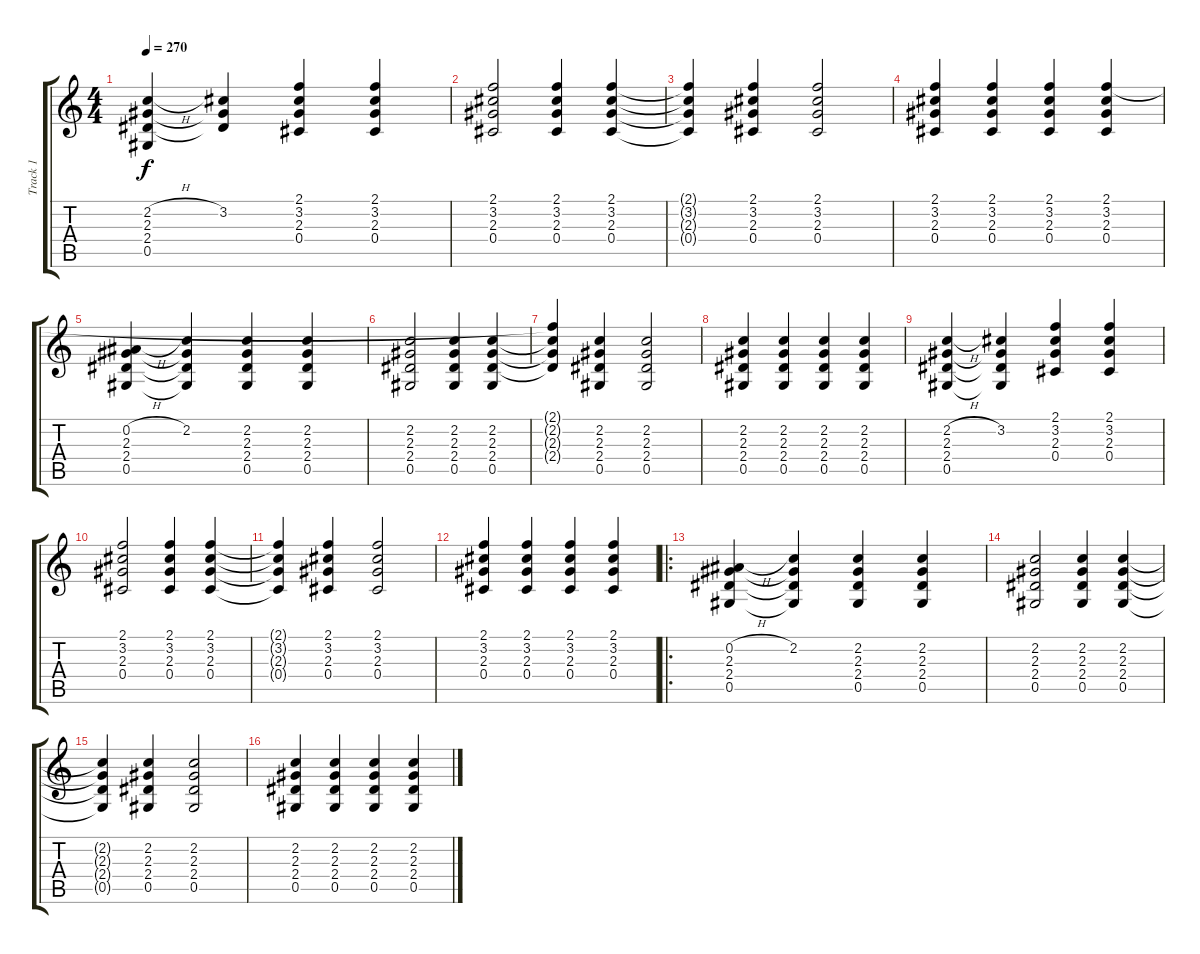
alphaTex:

\track ("Track 1" "Track 1") {instrument acousticguitarsteel}
\staff {score tabs}
\tuning (Eb4 Bb3 Gb3 Db3 Ab2 Eb2) {hide}
\ts (4 4)
\tempo 270
\clef g2
\ks c
(2.2{h} 2.3 2.4 0.5).4{dy f} (3.2 2.3{t} 2.4{t}).4 (2.1 3.2 2.3 0.4).4 (2.1 3.2 2.3 0.4).4 |
(2.1 3.2 2.3 0.4).2 (2.1 3.2 2.3 0.4).4 (2.1 3.2 2.3 0.4).4 |
(2.1{t} 3.2{t} 2.3{t} 0.4{t}).4 (2.1 3.2 2.3 0.4).4 (2.1 3.2 2.3 0.4).2 |
(2.1 3.2 2.3 0.4).4 (2.1 3.2 2.3 0.4).4 (2.1 3.2 2.3 0.4).4 (2.1 3.2 2.3 0.4).4 |
(0.2{h} 2.3 2.4 0.5).4 (2.2 2.3{t} 2.4{t} 0.5{t}).4 (2.2 2.3 2.4 0.5).4 (2.2 2.3 2.4 0.5).4 |
(2.2 2.3 2.4 0.5).2 (2.2 2.3 2.4 0.5).4 (2.2 2.3 2.4 0.5).4 |
(2.1{t} 2.2{t} 2.3{t} 2.4{t}).4 (2.2 2.3 2.4 0.5).4 (2.2 2.3 2.4 0.5).2 |
(2.2 2.3 2.4 0.5).4 (2.2 2.3 2.4 0.5).4 (2.2 2.3 2.4 0.5).4 (2.2 2.3 2.4 0.5).4 |
(2.2{h} 2.3 2.4 0.5).4 (3.2 2.3{t} 2.4{t} 0.5{t}).4 (2.1 3.2 2.3 0.4).4 (2.1 3.2 2.3 0.4).4 |
(2.1 3.2 2.3 0.4).2 (2.1 3.2 2.3 0.4).4 (2.1 3.2 2.3 0.4).4 |
(2.1{t} 3.2{t} 2.3{t} 0.4{t}).4 (2.1 3.2 2.3 0.4).4 (2.1 3.2 2.3 0.4).2 |
(2.1 3.2 2.3 0.4).4 (2.1 3.2 2.3 0.4).4 (2.1 3.2 2.3 0.4).4 (2.1 3.2 2.3 0.4).4 |
\ro
(0.2{h} 2.3 2.4 0.5).4 (2.2 2.3{t} 2.4{t} 0.5{t}).4 (2.2 2.3 2.4 0.5).4 (2.2 2.3 2.4 0.5).4 |
(2.2 2.3 2.4 0.5).2 (2.2 2.3 2.4 0.5).4 (2.2 2.3 2.4 0.5).4 |
(2.2{t} 2.3{t} 2.4{t} 0.5{t}).4 (2.2 2.3 2.4 0.5).4 (2.2 2.3 2.4 0.5).2 |
(2.2 2.3 2.4 0.5).4 (2.2 2.3 2.4 0.5).4 (2.2 2.3 2.4 0.5).4 (2.2 2.3 2.4 0.5).4
